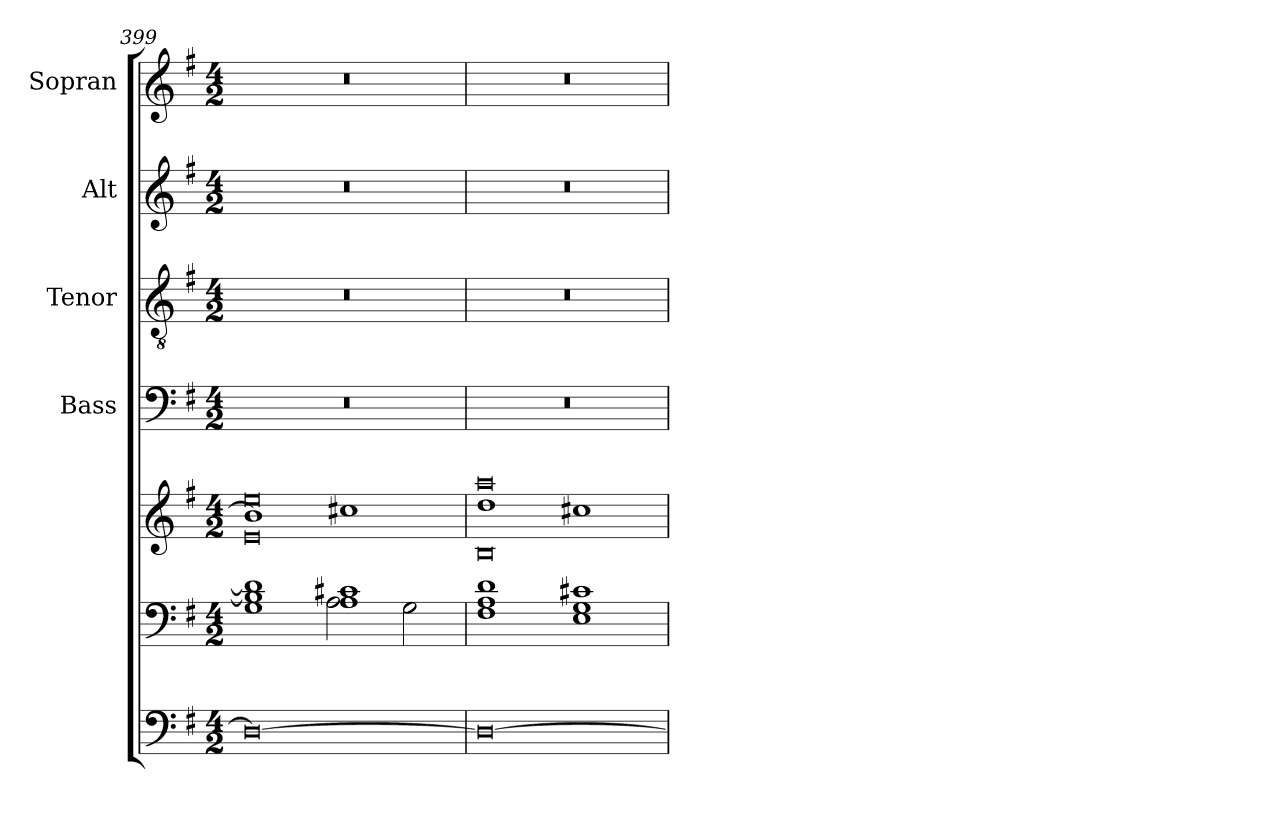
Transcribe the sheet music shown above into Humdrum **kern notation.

**kern	**kern	**kern	**kern	**kern	**kern	**kern
*part6	*part5	*part5	*part4	*part3	*part2	*part1
*staff7	*staff6	*staff5	*staff4	*staff3	*staff2	*staff1
*	*	*	*I"Bass	*I"Tenor	*I"Alt	*I"Sopran
*	*	*	*I'B.	*I'T.	*I'A.	*I'S.
*clefF4	*clefF4	*clefG2	*clefF4	*clefGv2	*clefG2	*clefG2
*k[f#]	*k[f#]	*k[f#]	*k[f#]	*k[f#]	*k[f#]	*k[f#]
*G:	*G:	*G:	*G:	*G:	*G:	*G:
*M4/2	*M4/2	*M4/2	*M4/2	*M4/2	*M4/2	*M4/2
=399	=399	=399	=399	=399	=399	=399
*	*^	*^	*	*	*	*
0D_	1B] 1d]	1G	0e 0ee	1b]	0r	0r	0r	0r
.	1A 1c#X	2A\	.	1cc#X	.	.	.	.
.	.	2G\	.	.	.	.	.	.
=400	=400	=400	=400	=400	=400	=400	=400	=400
0D_	1A 1d	1F#	0B 0aa	1dd	0r	0r	0r	0r
.	1G 1c#X	1E	.	1cc#X	.	.	.	.
*	*v	*v	*	*	*	*	*	*
*	*	*v	*v	*	*	*	*
=	=	=	=	=	=	=
*-	*-	*-	*-	*-	*-	*-
